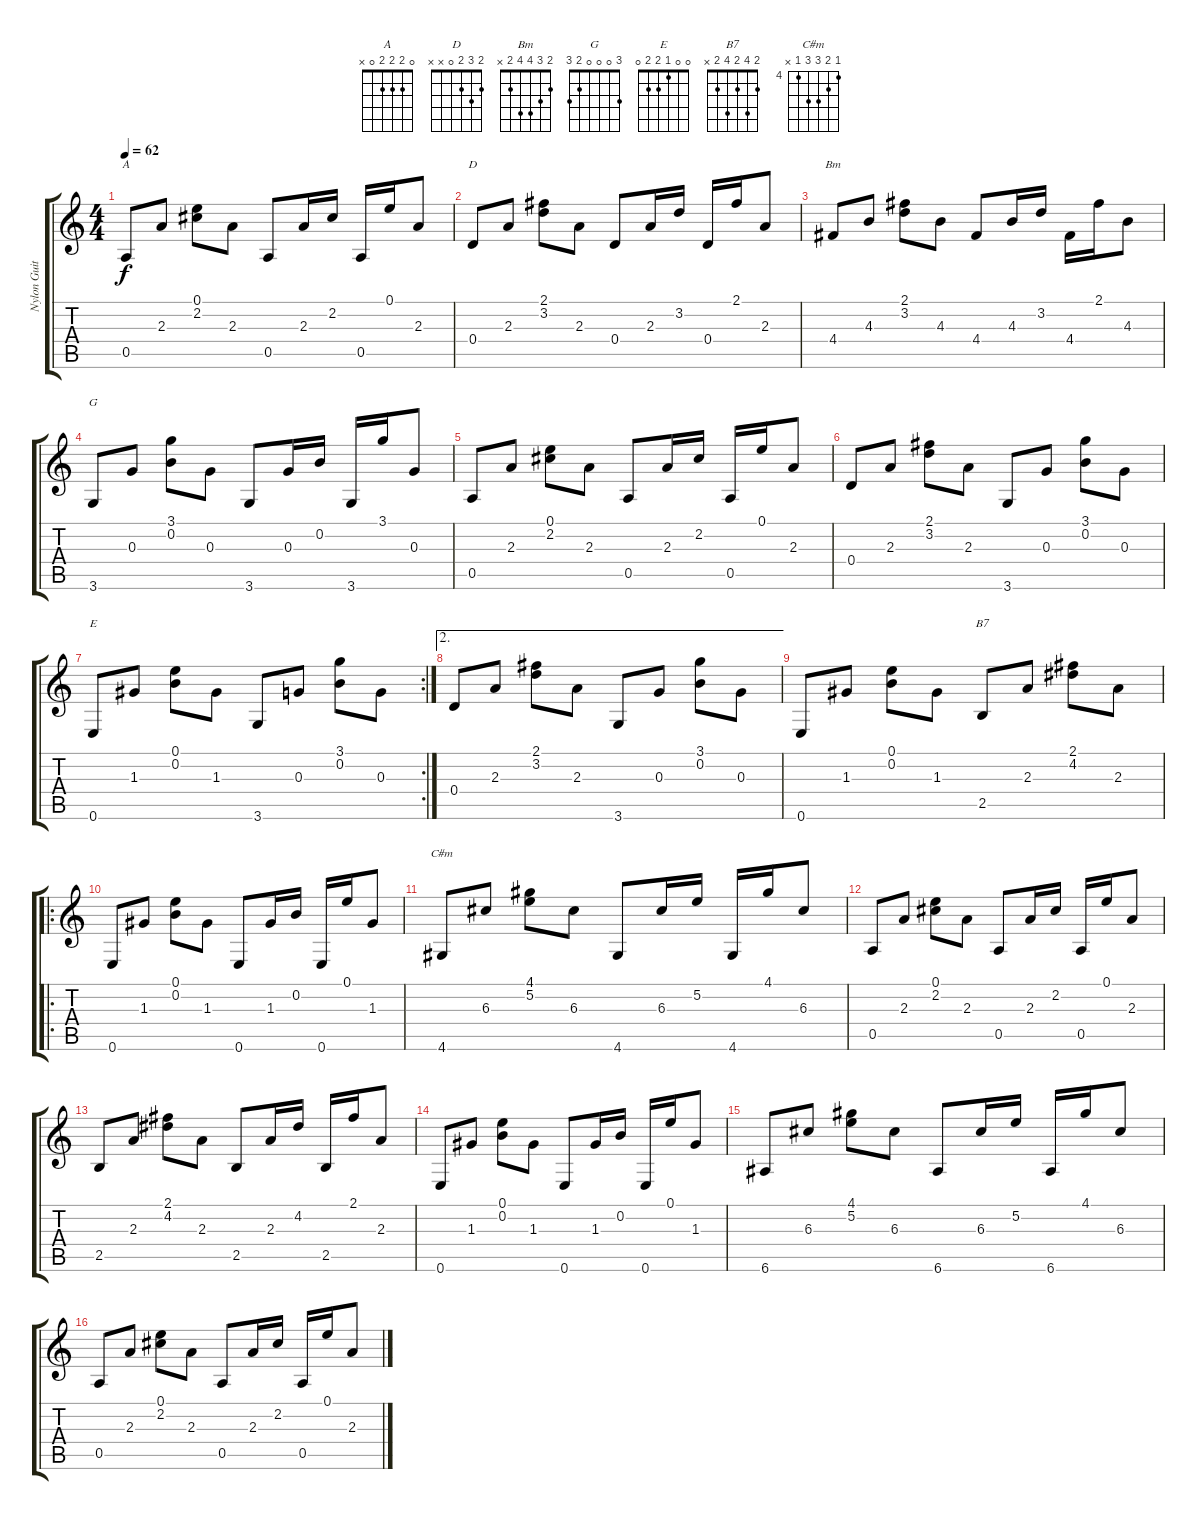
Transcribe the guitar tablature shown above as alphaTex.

\track ("Nylon Guitar" "Nylon Guit") {instrument acousticguitarnylon}
\staff {score tabs}
\tuning (E4 B3 G3 D3 A2 E2) {hide}
\chord ("A" 0 2 2 2 0 x)
\chord ("D" 2 3 2 0 x x)
\chord ("Bm" 2 3 4 4 2 x)
\chord ("G" 3 0 0 0 2 3)
\chord ("E" 0 0 1 2 2 0)
\chord ("B7" 2 4 2 4 2 x)
\chord ("C#m" 4 5 6 6 4 x) {firstfret 4}
\ts (4 4)
\tempo 62
\clef g2
\ks c
0.5.8{ch "A" dy f} 2.3.8 (0.1 2.2).8 2.3.8 0.5.8 2.3.16 2.2.16 0.5.16 0.1.16 2.3.8 |
0.4.8{ch "D"} 2.3.8 (2.1 3.2).8 2.3.8 0.4.8 2.3.16 3.2.16 0.4.16 2.1.16 2.3.8 |
4.4.8{ch "Bm"} 4.3.8 (2.1 3.2).8 4.3.8 4.4.8 4.3.16 3.2.16 4.4.16 2.1.16 4.3.8 |
3.6.8{ch "G"} 0.3.8 (3.1 0.2).8 0.3.8 3.6.8 0.3.16 0.2.16 3.6.16 3.1.16 0.3.8 |
0.5.8 2.3.8 (0.1 2.2).8 2.3.8 0.5.8 2.3.16 2.2.16 0.5.16 0.1.16 2.3.8 |
0.4.8 2.3.8 (2.1 3.2).8 2.3.8 3.6.8 0.3.8 (3.1 0.2).8 0.3.8 |
\rc 2
0.6.8{ch "E"} 1.3.8 (0.1 0.2).8 1.3.8 3.6.8 0.3.8 (3.1 0.2).8 0.3.8 |
\ae 2
0.4.8 2.3.8 (2.1 3.2).8 2.3.8 3.6.8 0.3.8 (3.1 0.2).8 0.3.8 |
0.6.8 1.3.8 (0.1 0.2).8 1.3.8 2.5.8{ch "B7"} 2.3.8 (2.1 4.2).8 2.3.8 |
\ro
0.6.8 1.3.8 (0.1 0.2).8 1.3.8 0.6.8 1.3.16 0.2.16 0.6.16 0.1.16 1.3.8 |
4.6.8{ch "C#m"} 6.3.8 (4.1 5.2).8 6.3.8 4.6.8 6.3.16 5.2.16 4.6.16 4.1.16 6.3.8 |
0.5.8 2.3.8 (0.1 2.2).8 2.3.8 0.5.8 2.3.16 2.2.16 0.5.16 0.1.16 2.3.8 |
2.5.8 2.3.8 (2.1 4.2).8 2.3.8 2.5.8 2.3.16 4.2.16 2.5.16 2.1.16 2.3.8 |
0.6.8 1.3.8 (0.1 0.2).8 1.3.8 0.6.8 1.3.16 0.2.16 0.6.16 0.1.16 1.3.8 |
6.6.8 6.3.8 (4.1 5.2).8 6.3.8 6.6.8 6.3.16 5.2.16 6.6.16 4.1.16 6.3.8 |
0.5.8 2.3.8 (0.1 2.2).8 2.3.8 0.5.8 2.3.16 2.2.16 0.5.16 0.1.16 2.3.8
